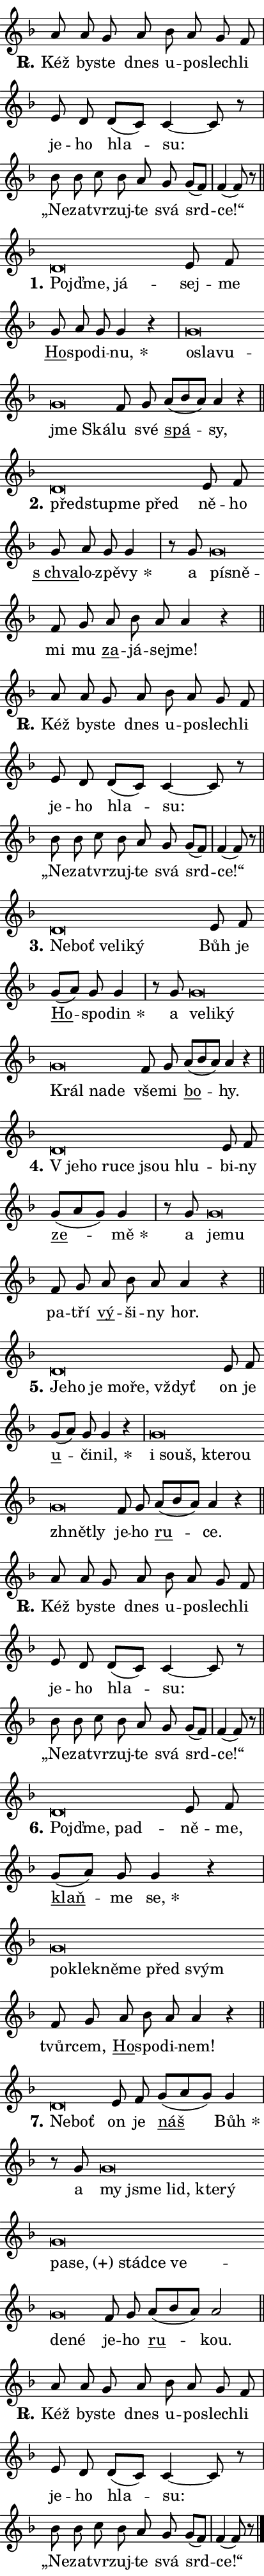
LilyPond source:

\version "2.22.1"
\header { tagline = "" }
\paper {
  indent = 0\cm
  top-margin = 0\cm
  right-margin = 0\cm
  bottom-margin = 0\cm
  left-margin = 0\cm
  paper-width = 7\cm
  page-breaking = #ly:one-page-breaking
  system-system-spacing.basic-distance = #11
  score-system-spacing.basic-distance = #11.3
  ragged-last = ##f
}


%% Author: Thomas Morley
%% https://lists.gnu.org/archive/html/lilypond-user/2020-05/msg00002.html
#(define (line-position grob)
"Returns position of @var[grob} in current system:
   @code{'start}, if at first time-step
   @code{'end}, if at last time-step
   @code{'middle} otherwise
"
  (let* ((col (ly:item-get-column grob))
         (ln (ly:grob-object col 'left-neighbor))
         (rn (ly:grob-object col 'right-neighbor))
         (col-to-check-left (if (ly:grob? ln) ln col))
         (col-to-check-right (if (ly:grob? rn) rn col))
         (break-dir-left
           (and
             (ly:grob-property col-to-check-left 'non-musical #f)
             (ly:item-break-dir col-to-check-left)))
         (break-dir-right
           (and
             (ly:grob-property col-to-check-right 'non-musical #f)
             (ly:item-break-dir col-to-check-right))))
        (cond ((eqv? 1 break-dir-left) 'start)
              ((eqv? -1 break-dir-right) 'end)
              (else 'middle))))

#(define (tranparent-at-line-position vctor)
  (lambda (grob)
  "Relying on @code{line-position} select the relevant enry from @var{vctor}.
Used to determine transparency,"
    (case (line-position grob)
      ((end) (not (vector-ref vctor 0)))
      ((middle) (not (vector-ref vctor 1)))
      ((start) (not (vector-ref vctor 2))))))

noteHeadBreakVisibility =
#(define-music-function (break-visibility)(vector?)
"Makes @code{NoteHead}s transparent relying on @var{break-visibility}"
#{
  \override NoteHead.transparent =
    #(tranparent-at-line-position break-visibility)
#})

#(define delete-ledgers-for-transparent-note-heads
  (lambda (grob)
    "Reads whether a @code{NoteHead} is transparent.
If so this @code{NoteHead} is removed from @code{'note-heads} from
@var{grob}, which is supposed to be @code{LedgerLineSpanner}.
As a result ledgers are not printed for this @code{NoteHead}"
    (let* ((nhds-array (ly:grob-object grob 'note-heads))
           (nhds-list
             (if (ly:grob-array? nhds-array)
                 (ly:grob-array->list nhds-array)
                 '()))
           ;; Relies on the transparent-property being done before
           ;; Staff.LedgerLineSpanner.after-line-breaking is executed.
           ;; This is fragile ...
           (to-keep
             (remove
               (lambda (nhd)
                 (ly:grob-property nhd 'transparent #f))
               nhds-list)))
      ;; TODO find a better method to iterate over grob-arrays, similiar
      ;; to filter/remove etc for lists
      ;; For now rebuilt from scratch
      (set! (ly:grob-object grob 'note-heads)  '())
      (for-each
        (lambda (nhd)
          (ly:pointer-group-interface::add-grob grob 'note-heads nhd))
        to-keep))))

hideNotes = {
  \noteHeadBreakVisibility #begin-of-line-visible
}
unHideNotes = {
  \noteHeadBreakVisibility #all-visible
}

% work-around for resetting accidentals
% https://lilypond.org/doc/v2.23/Documentation/notation/displaying-rhythms#unmetered-music
cadenzaMeasure = {
  \cadenzaOff
  \partial 1024 s1024
  \cadenzaOn
}

#(define-markup-command (accent layout props text) (markup?)
  "Underline accented syllable"
  (interpret-markup layout props
    #{\markup \override #'(offset . 4.3) \underline { #text }#}))

responsum = \markup \concat {
  "R" \hspace #-1.05 \path #0.1 #'((moveto 0 0.07) (lineto 0.9 0.8)) \hspace #0.05 "."
}

\layout {
    \context {
        \Staff
        \remove "Time_signature_engraver"
        \override LedgerLineSpanner.after-line-breaking = #delete-ledgers-for-transparent-note-heads
    }
    \context {
        \Voice {
            \override NoteHead.output-attributes = #'((class . "notehead"))
            \override Hairpin.height = #0.55
        }
    }
    \context {
        \Lyrics {
            \override StanzaNumber.output-attributes = #'((class . "stanzanumber"))
            \override LyricSpace.minimum-distance = #0.9
            \override LyricText.font-name = #"TeX Gyre Schola"
            \override LyricText.font-size = 1
            \override StanzaNumber.font-name = #"TeX Gyre Schola Bold"
            \override StanzaNumber.font-size = 1
        }
    }
}

% magnetic-lyrics.ily
%
%   written by
%     Jean Abou Samra <jean@abou-samra.fr>
%     Werner Lemberg <wl@gnu.org>
%
%   adapted by
%     Jiri Hon <jiri.hon@gmail.com>
%
% Version 2022-Apr-15

% https://www.mail-archive.com/lilypond-user@gnu.org/msg149350.html

#(define (Left_hyphen_pointer_engraver context)
   "Collect syllable-hyphen-syllable occurrences in lyrics and store
them in properties.  This engraver only looks to the left.  For
example, if the lyrics input is @code{foo -- bar}, it does the
following.

@itemize @bullet
@item
Set the @code{text} property of the @code{LyricHyphen} grob between
@q{foo} and @q{bar} to @code{foo}.

@item
Set the @code{left-hyphen} property of the @code{LyricText} grob with
text @q{foo} to the @code{LyricHyphen} grob between @q{foo} and
@q{bar}.
@end itemize

Use this auxiliary engraver in combination with the
@code{lyric-@/text::@/apply-@/magnetic-@/offset!} hook."
   (let ((hyphen #f)
         (text #f))
     (make-engraver
      (acknowledgers
       ((lyric-syllable-interface engraver grob source-engraver)
        (set! text grob)))
      (end-acknowledgers
       ((lyric-hyphen-interface engraver grob source-engraver)
        ;(when (not (grob::has-interface grob 'lyric-space-interface))
          (set! hyphen grob)));)
      ((stop-translation-timestep engraver)
       (when (and text hyphen)
         (ly:grob-set-object! text 'left-hyphen hyphen))
       (set! text #f)
       (set! hyphen #f)))))

#(define (lyric-text::apply-magnetic-offset! grob)
   "If the space between two syllables is less than the value in
property @code{LyricText@/.details@/.squash-threshold}, move the right
syllable to the left so that it gets concatenated with the left
syllable.

Use this function as a hook for
@code{LyricText@/.after-@/line-@/breaking} if the
@code{Left_@/hyphen_@/pointer_@/engraver} is active."
   (let ((hyphen (ly:grob-object grob 'left-hyphen #f)))
     (when hyphen
       (let ((left-text (ly:spanner-bound hyphen LEFT)))
         (when (grob::has-interface left-text 'lyric-syllable-interface)
           (let* ((common (ly:grob-common-refpoint grob left-text X))
                  (this-x-ext (ly:grob-extent grob common X))
                  (left-x-ext
                   (begin
                     ;; Trigger magnetism for left-text.
                     (ly:grob-property left-text 'after-line-breaking)
                     (ly:grob-extent left-text common X)))
                  ;; `delta` is the gap width between two syllables.
                  (delta (- (interval-start this-x-ext)
                            (interval-end left-x-ext)))
                  (details (ly:grob-property grob 'details))
                  (threshold (assoc-get 'squash-threshold details 0.2)))
             (when (< delta threshold)
               (let* (;; We have to manipulate the input text so that
                      ;; ligatures crossing syllable boundaries are not
                      ;; disabled.  For languages based on the Latin
                      ;; script this is essentially a beautification.
                      ;; However, for non-Western scripts it can be a
                      ;; necessity.
                      (lt (ly:grob-property left-text 'text))
                      (rt (ly:grob-property grob 'text))
                      (is-space (grob::has-interface hyphen 'lyric-space-interface))
                      (space (if is-space " " ""))
                      (space-markup (grob-interpret-markup grob " "))
                      (space-size (interval-length (ly:stencil-extent space-markup X)))
                      (extra-delta (if is-space space-size 0))
                      ;; Append new syllable.
                      (ltrt-space (if (and (string? lt) (string? rt))
                                (string-append lt space rt)
                                (make-concat-markup (list lt space rt))))
                      ;; Right-align `ltrt` to the right side.
                      (ltrt-space-markup (grob-interpret-markup
                               grob
                               (make-translate-markup
                                (cons (interval-length this-x-ext) 0)
                                (make-right-align-markup ltrt-space)))))
                 (begin
                   ;; Don't print `left-text`.
                   (ly:grob-set-property! left-text 'stencil #f)
                   ;; Set text and stencil (which holds all collected
                   ;; syllables so far) and shift it to the left.
                   (ly:grob-set-property! grob 'text ltrt-space)
                   (ly:grob-set-property! grob 'stencil ltrt-space-markup)
                   (ly:grob-translate-axis! grob (- (- delta extra-delta)) X))))))))))


#(define (lyric-hyphen::displace-bounds-first grob)
   ;; Make very sure this callback isn't triggered too early.
   (let ((left (ly:spanner-bound grob LEFT))
         (right (ly:spanner-bound grob RIGHT)))
     (ly:grob-property left 'after-line-breaking)
     (ly:grob-property right 'after-line-breaking)
     (ly:lyric-hyphen::print grob)))

squashThreshold = #0.4

\layout {
  \context {
    \Lyrics
    \consists #Left_hyphen_pointer_engraver
    \override LyricText.after-line-breaking =
      #lyric-text::apply-magnetic-offset!
    \override LyricHyphen.stencil = #lyric-hyphen::displace-bounds-first
    \override LyricText.details.squash-threshold = \squashThreshold
    \override LyricHyphen.minimum-distance = 0
    \override LyricHyphen.minimum-length = \squashThreshold
  }
}

squash = \override LyricText.details.squash-threshold = 9999
unSquash = \override LyricText.details.squash-threshold = \squashThreshold

left = \override LyricText.self-alignment-X = #LEFT
unLeft = \revert LyricText.self-alignment-X

starOffset = #(lambda (grob) 
                (let ((x_offset (ly:self-alignment-interface::aligned-on-x-parent grob)))
                  (if (= x_offset 0) 0 (+ x_offset 1.2))))

star = #(define-music-function (syllable)(string?)
"Append star separator at the end of a syllable"
#{
  \once \override LyricText.X-offset = #starOffset
  \lyricmode { \markup {
    #syllable
    \override #'((font-name . "TeX Gyre Schola Bold")) \hspace #0.2 \lower #0.65 \larger "*"
  } }
#})

starAccent = #(define-music-function (syllable)(string?)
"Append star separator at the end of a syllable and make accent"
#{
  \once \override LyricText.X-offset = #starOffset
  \lyricmode { \markup {
    \accent #syllable
    \override #'((font-name . "TeX Gyre Schola Bold")) \hspace #0.2 \lower #0.65 \larger "*"
  } }
#})

breath = #(define-music-function (syllable)(string?)
"Append breathing indicator at the end of a syllable"
#{
  \lyricmode { \markup { #syllable "+" } }
#})

optionalBreath = #(define-music-function (syllable)(string?)
"Append optional breathing indicator at the end of a syllable"
#{
  \lyricmode { \markup { #syllable "(+)" } }
#})


\score {
    <<
        \new Voice = "melody" { \cadenzaOn \key f \major \relative { a'8 a g a bes a g f \cadenzaMeasure \bar "|" e d \bar "" d[( c)] c4~ c8 r8 \cadenzaMeasure \bar "|" bes' bes c bes a g g[( f)] \cadenzaMeasure \bar "|" f4( f8)] r \cadenzaMeasure \bar "||" \break } }
        \new Lyrics \lyricsto "melody" { \lyricmode { \set stanza = \responsum
Kéž by -- ste dnes u -- po -- slech -- li je -- ho hla -- su: „Ne -- za -- tvr -- zuj -- te svá srd -- ce!“ } }
    >>
    \layout {}
}

\score {
    <<
        \new Voice = "melody" { \cadenzaOn \key f \major \relative { d'\breve*1/16 \hideNotes \breve*1/16 \breve*1/16 \bar "" \unHideNotes e8 f \bar "" g a g g4 r \cadenzaMeasure \bar "|" g\breve*1/16 \hideNotes \breve*1/16 \bar "" \breve*1/16 \bar "" \breve*1/16 \breve*1/16 \bar "" \unHideNotes f8 g \bar "" a[( bes a)] a4 r \cadenzaMeasure \bar "||" \break } }
        \new Lyrics \lyricsto "melody" { \lyricmode { \set stanza = "1."
\left Pojď -- \squash me, já -- \unLeft \unSquash sej -- me \markup \accent Ho -- spo -- di -- \star nu, \left o -- \squash sla -- vu -- jme Ská -- \unLeft \unSquash lu své \markup \accent spá -- sy, } }
    >>
    \layout {}
}

\score {
    <<
        \new Voice = "melody" { \cadenzaOn \key f \major \relative { d'\breve*1/16 \hideNotes \breve*1/16 \bar "" \breve*1/16 \breve*1/16 \bar "" \unHideNotes e8 f \bar "" g a g g4 \cadenzaMeasure \bar "|" r8 g8 g\breve*1/16 \hideNotes \breve*1/16 \bar "" \unHideNotes f8 g \bar "" a bes a a4 r \cadenzaMeasure \bar "||" \break } }
        \new Lyrics \lyricsto "melody" { \lyricmode { \set stanza = "2."
\left před -- \squash stup -- me před \unLeft \unSquash ně -- ho \markup \accent "s chva" -- lo -- zpě -- \star vy a \left pí -- \squash sně -- \unLeft \unSquash mi mu \markup \accent za -- já -- sej -- me! } }
    >>
    \layout {}
}

\score {
    <<
        \new Voice = "melody" { \cadenzaOn \key f \major \relative { a'8 a g a bes a g f \cadenzaMeasure \bar "|" e d \bar "" d[( c)] c4~ c8 r8 \cadenzaMeasure \bar "|" bes' bes c bes a g g[( f)] \cadenzaMeasure \bar "|" f4( f8)] r \cadenzaMeasure \bar "||" \break } }
        \new Lyrics \lyricsto "melody" { \lyricmode { \set stanza = \responsum
Kéž by -- ste dnes u -- po -- slech -- li je -- ho hla -- su: „Ne -- za -- tvr -- zuj -- te svá srd -- ce!“ } }
    >>
    \layout {}
}

\score {
    <<
        \new Voice = "melody" { \cadenzaOn \key f \major \relative { d'\breve*1/16 \hideNotes \breve*1/16 \bar "" \breve*1/16 \bar "" \breve*1/16 \breve*1/16 \bar "" \unHideNotes e8 f \bar "" g[( a)] g g4 \cadenzaMeasure \bar "|" r8 g8 g\breve*1/16 \hideNotes \breve*1/16 \bar "" \breve*1/16 \bar "" \breve*1/16 \bar "" \breve*1/16 \breve*1/16 \bar "" \unHideNotes f8 g \bar "" a[( bes a)] a4 r \cadenzaMeasure \bar "||" \break } }
        \new Lyrics \lyricsto "melody" { \lyricmode { \set stanza = "3."
\left Ne -- \squash boť ve -- li -- ký \unLeft \unSquash Bůh je \markup \accent Ho -- spo -- \star din a \left ve -- \squash li -- ký Král na -- de \unLeft \unSquash vše -- mi \markup \accent bo -- hy. } }
    >>
    \layout {}
}

\score {
    <<
        \new Voice = "melody" { \cadenzaOn \key f \major \relative { d'\breve*1/16 \hideNotes \breve*1/16 \bar "" \breve*1/16 \bar "" \breve*1/16 \bar "" \breve*1/16 \breve*1/16 \bar "" \unHideNotes e8 f \bar "" g[( a g)] g4 \cadenzaMeasure \bar "|" r8 g8 g\breve*1/16 \hideNotes \breve*1/16 \bar "" \unHideNotes f8 g \bar "" a bes a a4 r \cadenzaMeasure \bar "||" \break } }
        \new Lyrics \lyricsto "melody" { \lyricmode { \set stanza = "4."
\left "V je" -- \squash ho ru -- ce jsou hlu -- \unLeft \unSquash bi -- ny \markup \accent ze -- \star mě a \left je -- \squash mu \unLeft \unSquash pa -- tří \markup \accent vý -- ši -- ny hor. } }
    >>
    \layout {}
}

\score {
    <<
        \new Voice = "melody" { \cadenzaOn \key f \major \relative { d'\breve*1/16 \hideNotes \breve*1/16 \bar "" \breve*1/16 \bar "" \breve*1/16 \bar "" \breve*1/16 \breve*1/16 \bar "" \unHideNotes e8 f \bar "" g[( a)] g g4 r \cadenzaMeasure \bar "|" g\breve*1/16 \hideNotes \breve*1/16 \bar "" \breve*1/16 \bar "" \breve*1/16 \bar "" \breve*1/16 \breve*1/16 \bar "" \unHideNotes f8 g \bar "" a[( bes a)] a4 r \cadenzaMeasure \bar "||" \break } }
        \new Lyrics \lyricsto "melody" { \lyricmode { \set stanza = "5."
\left Je -- \squash ho je mo -- ře, vždyť \unLeft \unSquash on je \markup \accent u -- či -- \star nil, \left i \squash souš, kte -- rou zhnět -- ly \unLeft \unSquash je -- ho \markup \accent ru -- ce. } }
    >>
    \layout {}
}

\score {
    <<
        \new Voice = "melody" { \cadenzaOn \key f \major \relative { a'8 a g a bes a g f \cadenzaMeasure \bar "|" e d \bar "" d[( c)] c4~ c8 r8 \cadenzaMeasure \bar "|" bes' bes c bes a g g[( f)] \cadenzaMeasure \bar "|" f4( f8)] r \cadenzaMeasure \bar "||" \break } }
        \new Lyrics \lyricsto "melody" { \lyricmode { \set stanza = \responsum
Kéž by -- ste dnes u -- po -- slech -- li je -- ho hla -- su: „Ne -- za -- tvr -- zuj -- te svá srd -- ce!“ } }
    >>
    \layout {}
}

\score {
    <<
        \new Voice = "melody" { \cadenzaOn \key f \major \relative { d'\breve*1/16 \hideNotes \breve*1/16 \breve*1/16 \bar "" \unHideNotes e8 f \bar "" g[( a)] g g4 r \cadenzaMeasure \bar "|" g\breve*1/16 \hideNotes \breve*1/16 \bar "" \breve*1/16 \bar "" \breve*1/16 \bar "" \breve*1/16 \breve*1/16 \bar "" \unHideNotes f8 g \bar "" a bes a a4 r \cadenzaMeasure \bar "||" \break } }
        \new Lyrics \lyricsto "melody" { \lyricmode { \set stanza = "6."
\left Pojď -- \squash me, pad -- \unLeft \unSquash ně -- me, \markup \accent klaň -- me \star se, \left po -- \squash kle -- kně -- me před svým \unLeft \unSquash tvůr -- cem, \markup \accent Ho -- spo -- di -- nem! } }
    >>
    \layout {}
}

\score {
    <<
        \new Voice = "melody" { \cadenzaOn \key f \major \relative { d'\breve*1/16 \hideNotes \breve*1/16 \bar "" \unHideNotes e8 f \bar "" g[( a g)] g4 \cadenzaMeasure \bar "|" r8 g g\breve*1/16 \hideNotes \breve*1/16 \bar "" \breve*1/16 \bar "" \breve*1/16 \bar "" \breve*1/16 \bar "" \breve*1/16 \bar "" \breve*1/16 \bar "" \breve*1/16 \bar "" \breve*1/16 \bar "" \breve*1/16 \bar "" \breve*1/16 \breve*1/16 \bar "" \unHideNotes f8 g \bar "" a[( bes a)] a2 \cadenzaMeasure \bar "||" \break } }
        \new Lyrics \lyricsto "melody" { \lyricmode { \set stanza = "7."
\left Ne -- \squash boť \unLeft \unSquash on je \markup \accent náš \star Bůh a \left my \squash jsme lid, kte -- rý pa -- \optionalBreath se, stád -- ce ve -- de -- né \unLeft \unSquash je -- ho \markup \accent ru -- kou. } }
    >>
    \layout {}
}

\score {
    <<
        \new Voice = "melody" { \cadenzaOn \key f \major \relative { a'8 a g a bes a g f \cadenzaMeasure \bar "|" e d \bar "" d[( c)] c4~ c8 r8 \cadenzaMeasure \bar "|" bes' bes c bes a g g[( f)] \cadenzaMeasure \bar "|" f4( f8)] r \cadenzaMeasure \bar "||" \break } \bar "|." }
        \new Lyrics \lyricsto "melody" { \lyricmode { \set stanza = \responsum
Kéž by -- ste dnes u -- po -- slech -- li je -- ho hla -- su: „Ne -- za -- tvr -- zuj -- te svá srd -- ce!“ } }
    >>
    \layout {}
}
